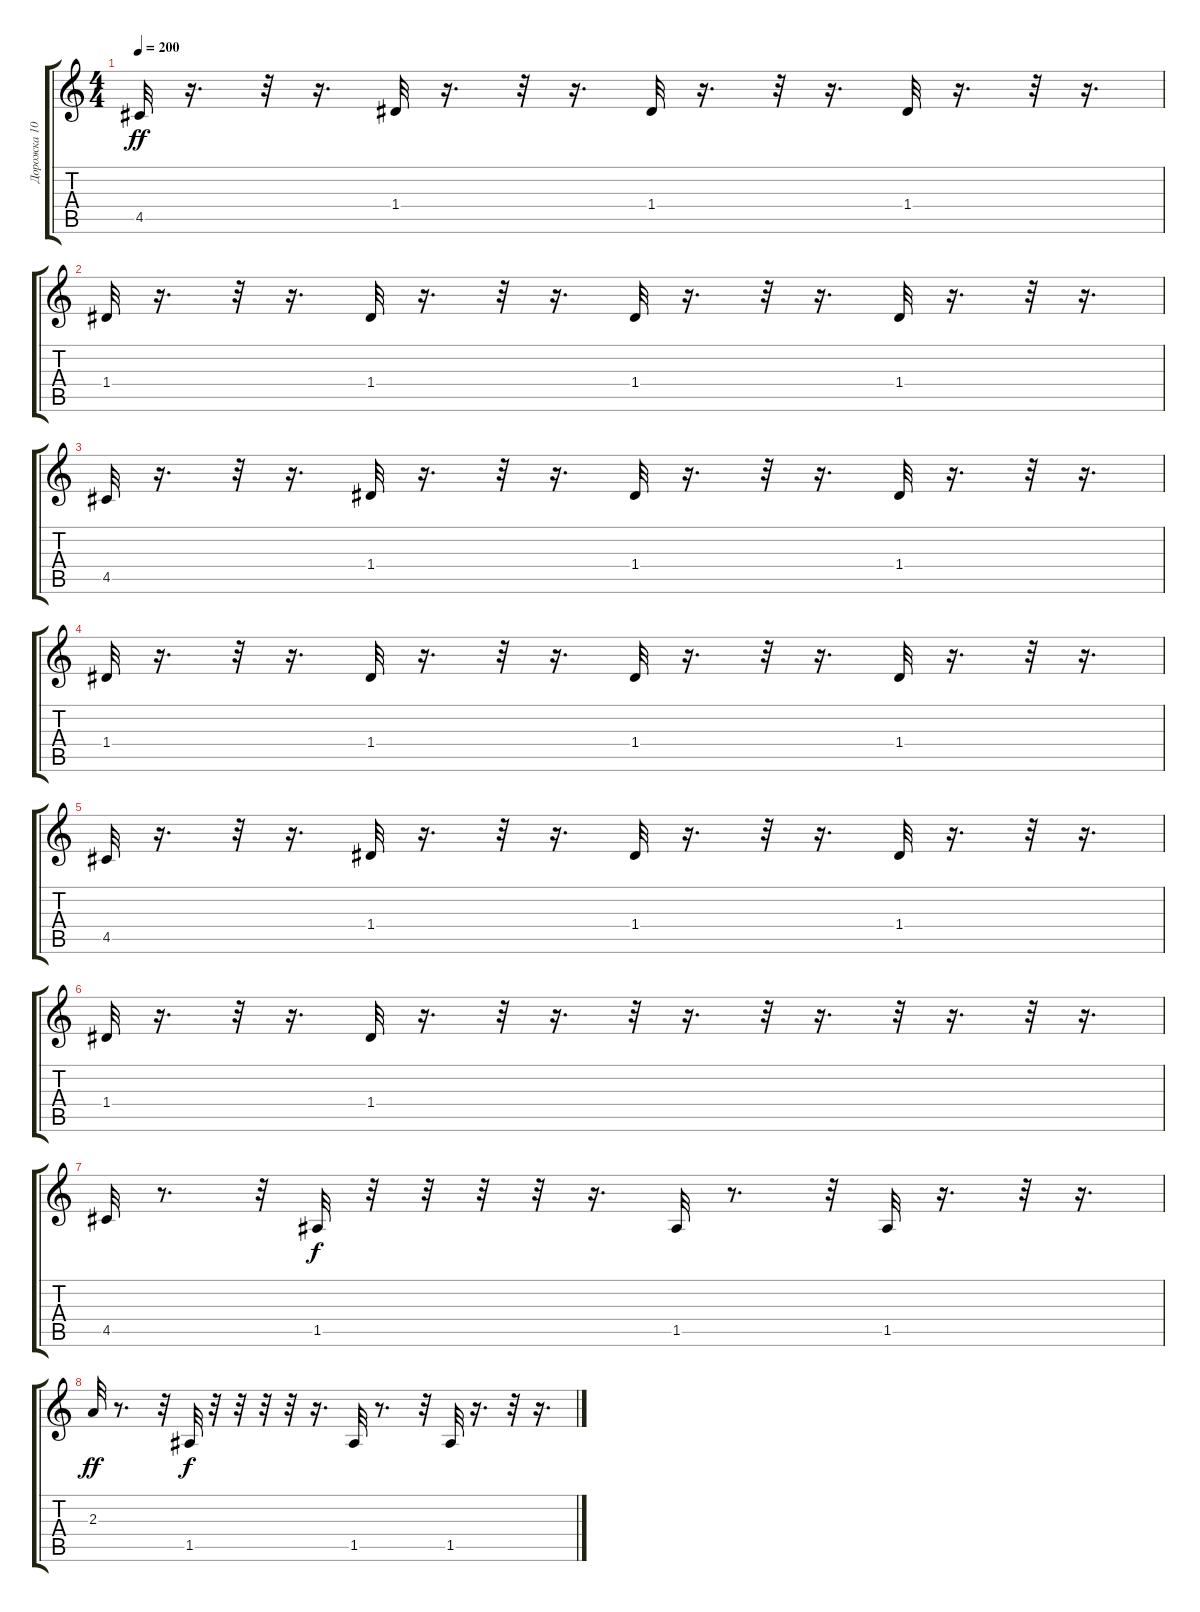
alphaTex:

\track ("Дорожка 10" "Дорожка 10") {instrument acousticguitarnylon}
\staff {score tabs}
\tuning (E4 B3 G3 D3 A2 E2) {hide}
\ts (4 4)
\tempo 200
\clef g2
\ks c
4.5.32{dy ff} r.16{d} r.32 r.16{d} 1.4.32 r.16{d} r.32 r.16{d} 1.4.32 r.16{d} r.32 r.16{d} 1.4.32 r.16{d} r.32 r.16{d} |
1.4.32 r.16{d} r.32 r.16{d} 1.4.32 r.16{d} r.32 r.16{d} 1.4.32 r.16{d} r.32 r.16{d} 1.4.32 r.16{d} r.32 r.16{d} |
4.5.32 r.16{d} r.32 r.16{d} 1.4.32 r.16{d} r.32 r.16{d} 1.4.32 r.16{d} r.32 r.16{d} 1.4.32 r.16{d} r.32 r.16{d} |
1.4.32 r.16{d} r.32 r.16{d} 1.4.32 r.16{d} r.32 r.16{d} 1.4.32 r.16{d} r.32 r.16{d} 1.4.32 r.16{d} r.32 r.16{d} |
4.5.32 r.16{d} r.32 r.16{d} 1.4.32 r.16{d} r.32 r.16{d} 1.4.32 r.16{d} r.32 r.16{d} 1.4.32 r.16{d} r.32 r.16{d} |
1.4.32 r.16{d} r.32 r.16{d} 1.4.32 r.16{d} r.32 r.16{d} r.32 r.16{d} r.32 r.16{d} r.32 r.16{d} r.32 r.16{d} |
4.5.32 r.8{d} r.32 1.5.32{dy f} r.32 r.32 r.32 r.32 r.16{d} 1.5.32 r.8{d} r.32 1.5.32 r.16{d} r.32 r.16{d} |
2.3.32{dy ff} r.8{d} r.32 1.5.32{dy f} r.32 r.32 r.32 r.32 r.16{d} 1.5.32 r.8{d} r.32 1.5.32 r.16{d} r.32 r.16{d}
